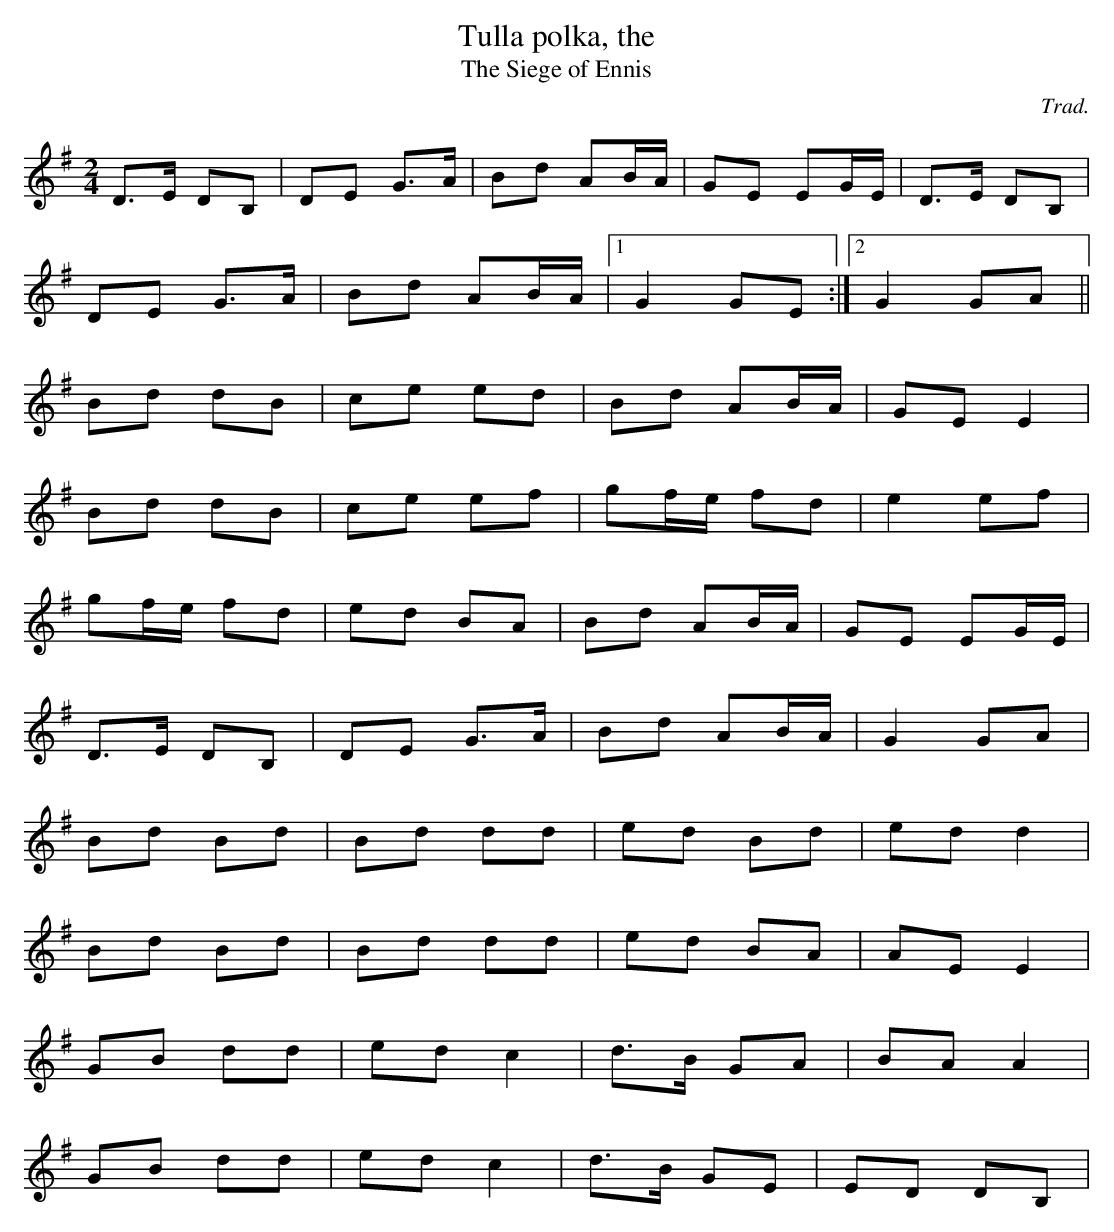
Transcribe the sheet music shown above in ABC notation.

X:1
T:Tulla polka, the
T:The Siege of Ennis
C:Trad.
M:2/4
L:1/8
K:G
D>E DB, | DE G>A | Bd AB/A/ | GE EG/E/ |D>E DB, |
 DE G>A | Bd AB/A/ |1 G2 GE :|2 G2 GA||
Bd dB | ce ed | Bd AB/A/ | GE E2 |
Bd dB | ce ef | gf/e/ fd | e2 ef |
gf/e/ fd  | ed BA | Bd AB/A/ | GE EG/E/ |
D>E DB, | DE G>A | Bd AB/A/ | G2 GA |
Bd Bd | Bd dd | ed Bd | ed d2 |
Bd Bd | Bd dd | ed BA | AE E2 |
GB dd | ed c2 | d>B GA | BA A2 |
GB dd | ed c2 | d>B GE | ED DB,|
